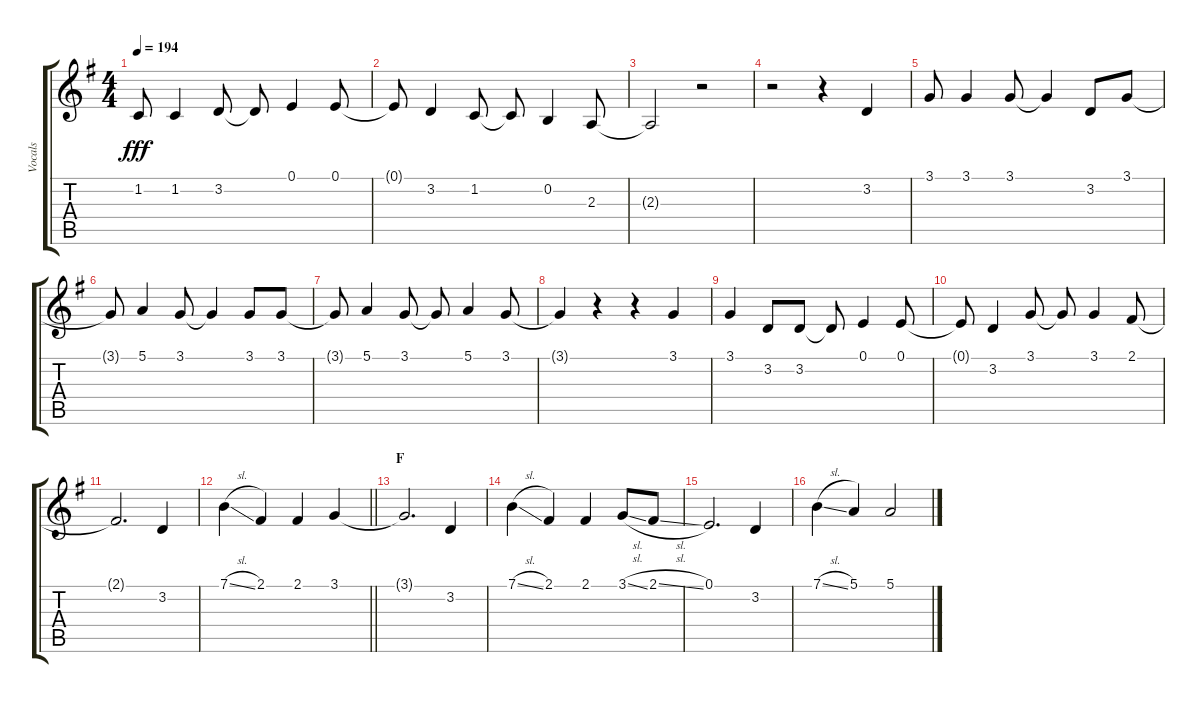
\track ("Vocals" "Vocals") {instrument voiceoohs}
\staff {score tabs}
\tuning (E4 B3 G3 D3 A2 E2) {hide}
\ts (4 4)
\tempo 194
\clef g2
\ks g
1.2.8{dy fff} 1.2.4 3.2.8 3.2{t}.8 0.1.4 0.1.8 |
0.1{t}.8 3.2.4 1.2.8 1.2{t}.8 0.2.4 2.3.8 |
2.3{t}.2 r.2 |
r.2 r.4 3.2.4 |
3.1.8 3.1.4 3.1.8 3.1{t}.4 3.2.8 3.1.8 |
3.1{t}.8 5.1.4 3.1.8 3.1{t}.4 3.1.8 3.1.8 |
3.1{t}.8 5.1.4 3.1.8 3.1{t}.8 5.1.4 3.1.8 |
3.1{t}.4 r.4 r.4 3.1.4 |
3.1.4 3.2.8 3.2.8 3.2{t}.8 0.1.4 0.1.8 |
0.1{t}.8 3.2.4 3.1.8 3.1{t}.8 3.1.4 2.1.8 |
2.1{t}.2{d} 3.2.4 |
\barLineRight lightlight
7.1{sl}.4 2.1.4 2.1.4 3.1.4 |
\section ("" "F")
3.1{t}.2{d} 3.2.4 |
7.1{sl}.4 2.1.4 2.1.4 3.1{sl}.8 2.1{sl}.8 |
0.1.2{d} 3.2.4 |
7.1{sl}.4 5.1.4 5.1.2
